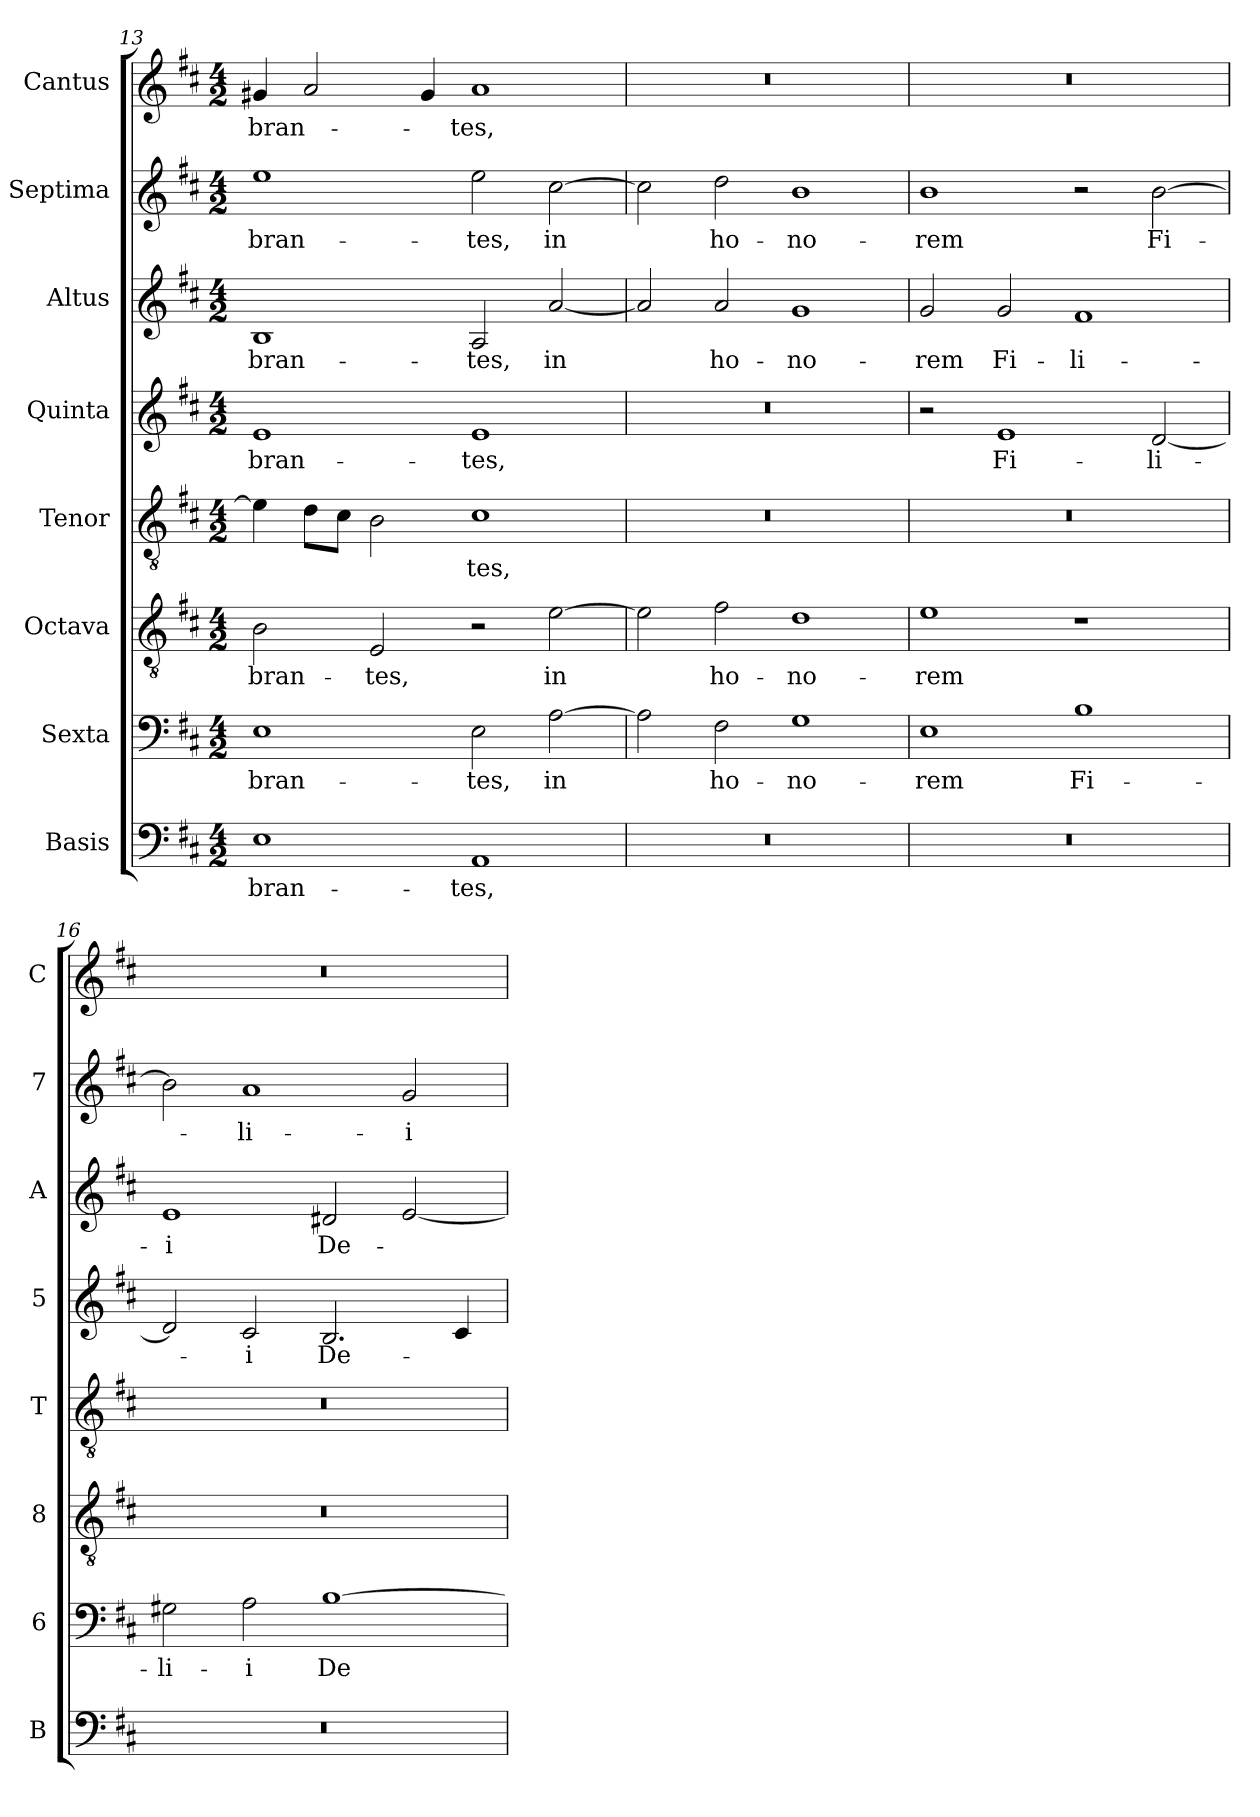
**kern	**text	**kern	**text	**kern	**text	**kern	**text	**kern	**text	**kern	**text	**kern	**text	**kern	**text
*part8	*part8	*part7	*part7	*part6	*part6	*part5	*part5	*part4	*part4	*part3	*part3	*part2	*part2	*part1	*part1
*staff8	*staff8	*staff7	*staff7	*staff6	*staff6	*staff5	*staff5	*staff4	*staff4	*staff3	*staff3	*staff2	*staff2	*staff1	*staff1
*I"Basis	*	*I"Sexta	*	*I"Octava	*	*I"Tenor	*	*I"Quinta	*	*I"Altus	*	*I"Septima	*	*I"Cantus	*
*I'B	*	*I'6	*	*I'8	*	*I'T	*	*I'5	*	*I'A	*	*I'7	*	*I'C	*
*clefF4	*	*clefF4	*	*clefGv2	*	*clefGv2	*	*clefG2	*	*clefG2	*	*clefG2	*	*clefG2	*
*k[f#c#]	*	*k[f#c#]	*	*k[f#c#]	*	*k[f#c#]	*	*k[f#c#]	*	*k[f#c#]	*	*k[f#c#]	*	*k[f#c#]	*
*D:	*	*D:	*	*D:	*	*D:	*	*D:	*	*D:	*	*D:	*	*D:	*
*M4/2	*	*M4/2	*	*M4/2	*	*M4/2	*	*M4/2	*	*M4/2	*	*M4/2	*	*M4/2	*
=13	=13	=13	=13	=13	=13	=13	=13	=13	=13	=13	=13	=13	=13	=13	=13
!	!LO:LY:b	!	!LO:LY:b	!	!LO:LY:b	!	!	!	!LO:LY:b	!	!LO:LY:b	!	!LO:LY:b	!	!LO:LY:b
1E	-bran-	1E	-bran-	2B\	-bran-	4e\]	.	1e	-bran-	1B	-bran-	1ee	-bran-	4g#X/	-bran-
.	.	.	.	.	.	8d\L	.	.	.	.	.	.	.	2a/	.
.	.	.	.	.	.	8c#\J	.	.	.	.	.	.	.	.	.
!	!	!	!	!	!LO:LY:b	!	!	!	!	!	!	!	!	!	!
.	.	.	.	2E/	-tes,	2B\	.	.	.	.	.	.	.	.	.
.	.	.	.	.	.	.	.	.	.	.	.	.	.	4g#/	.
!	!LO:LY:b	!	!LO:LY:b	!	!	!	!LO:LY:b	!	!LO:LY:b	!	!LO:LY:b	!	!LO:LY:b	!	!LO:LY:b
1AA	-tes,	2E\	-tes,	2r	.	1c#	-tes,	1e	-tes,	2A/	-tes,	2ee\	-tes,	1a	-tes,
!	!	!	!LO:LY:b	!	!LO:LY:b	!	!	!	!	!	!LO:LY:b	!	!LO:LY:b	!	!
.	.	[2A\	in	[2e\	in	.	.	.	.	[2a/	in	[2cc#\	in	.	.
!!LO:PB:g=z
=14	=14	=14	=14	=14	=14	=14	=14	=14	=14	=14	=14	=14	=14	=14	=14
0r	.	2A\]	.	2e\]	.	0r	.	0r	.	2a/]	.	2cc#\]	.	0r	.
!	!	!	!LO:LY:b	!	!LO:LY:b	!	!	!	!	!	!LO:LY:b	!	!LO:LY:b	!	!
.	.	2F#\	ho-	2f#\	ho-	.	.	.	.	2a/	ho-	2dd\	ho-	.	.
!	!	!	!LO:LY:b	!	!LO:LY:b	!	!	!	!	!	!LO:LY:b	!	!LO:LY:b	!	!
.	.	1G	-no-	1d	-no-	.	.	.	.	1g	-no-	1b	-no-	.	.
=15	=15	=15	=15	=15	=15	=15	=15	=15	=15	=15	=15	=15	=15	=15	=15
!	!	!	!LO:LY:b	!	!LO:LY:b	!	!	!	!	!	!LO:LY:b	!	!LO:LY:b	!	!
0r	.	1E	-rem	1e	-rem	0r	.	2r	.	2g/	-rem	1b	-rem	0r	.
!	!	!	!	!	!	!	!	!	!LO:LY:b	!	!LO:LY:b	!	!	!	!
.	.	.	.	.	.	.	.	1e	Fi-	2g/	Fi-	.	.	.	.
!	!	!	!LO:LY:b	!	!	!	!	!	!	!	!LO:LY:b	!	!	!	!
.	.	1B	Fi-	1r	.	.	.	.	.	1f#	-li-	2r	.	.	.
!	!	!	!	!	!	!	!	!	!LO:LY:b	!	!	!	!LO:LY:b	!	!
.	.	.	.	.	.	.	.	[2d/	-li-	.	.	[2b\	Fi-	.	.
=16	=16	=16	=16	=16	=16	=16	=16	=16	=16	=16	=16	=16	=16	=16	=16
!	!	!	!LO:LY:b	!	!	!	!	!	!	!	!LO:LY:b	!	!	!	!
0r	.	2G#X\	-li-	0r	.	0r	.	2d/]	.	1e	-i	2b\]	.	0r	.
!	!	!	!LO:LY:b	!	!	!	!	!	!LO:LY:b	!	!	!	!LO:LY:b	!	!
.	.	2A\	-i	.	.	.	.	2c#/	-i	.	.	1a	-li-	.	.
!	!	!	!LO:LY:b	!	!	!	!	!	!LO:LY:b	!	!LO:LY:b	!	!	!	!
.	.	[1B	De-	.	.	.	.	2.B/	De-	2d#X/	De-	.	.	.	.
!	!	!	!	!	!	!	!	!	!	!	!	!	!LO:LY:b	!	!
.	.	.	.	.	.	.	.	.	.	[2e/	.	2g/	-i	.	.
.	.	.	.	.	.	.	.	4c#/	.	.	.	.	.	.	.
=	=	=	=	=	=	=	=	=	=	=	=	=	=	=	=
*-	*-	*-	*-	*-	*-	*-	*-	*-	*-	*-	*-	*-	*-	*-	*-
